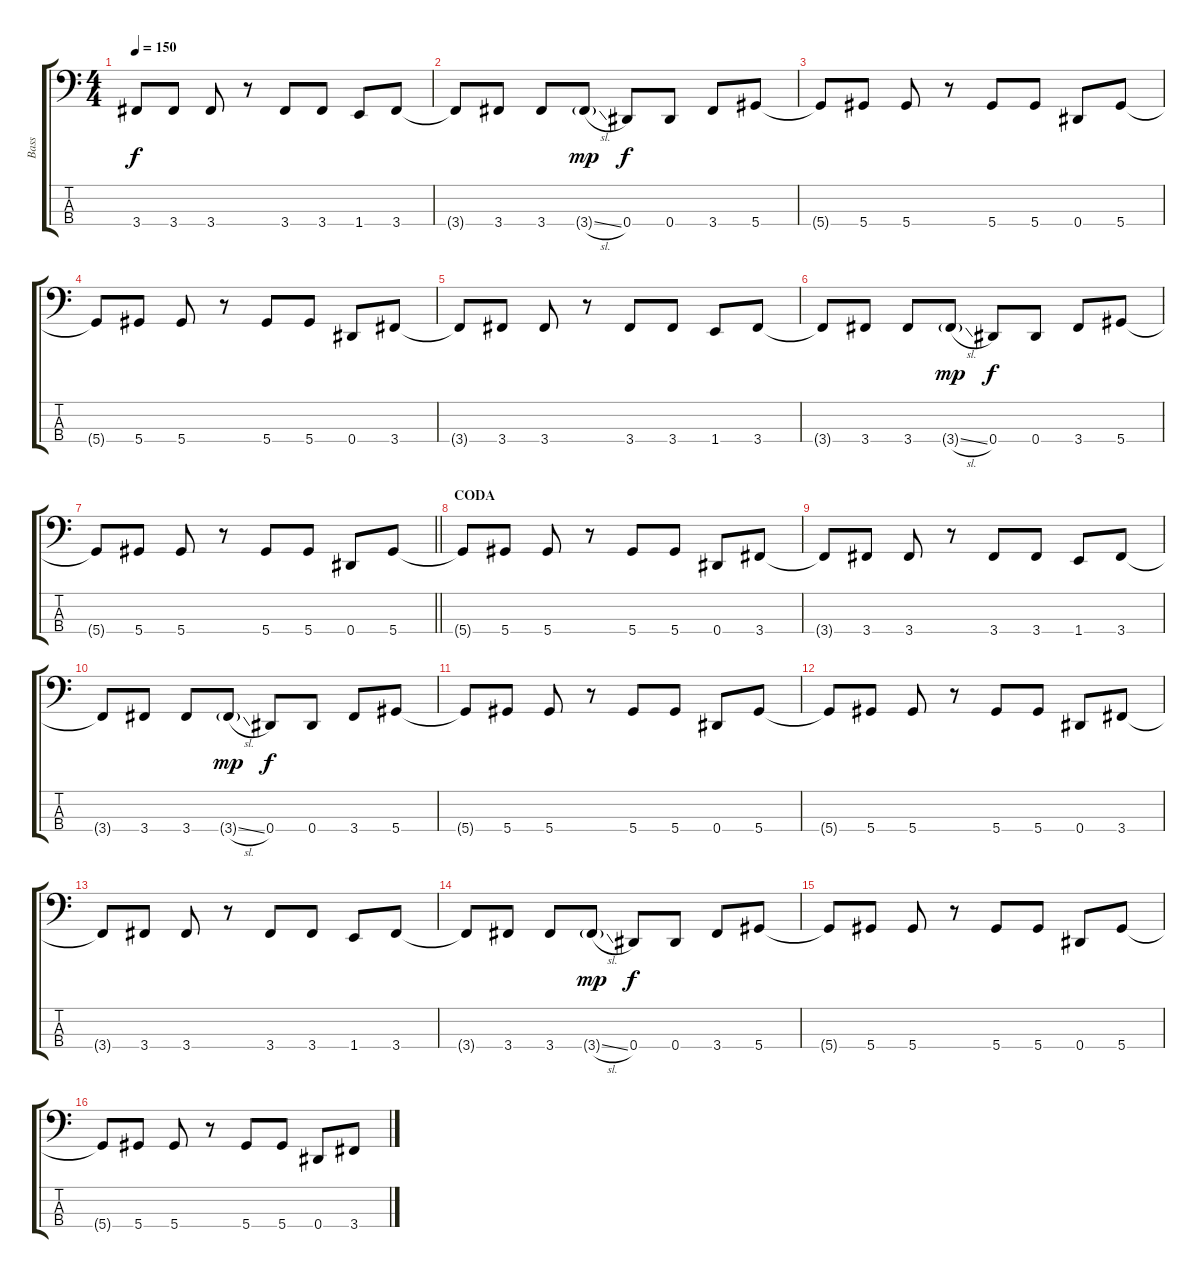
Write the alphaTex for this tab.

\track ("Bass" "Bass") {instrument electricbasspick}
\staff {score tabs}
\tuning (Gb2 Db2 Ab1 Eb1) {hide}
\ts (4 4)
\tempo 150
\clef f4
\ks c
3.4{t}.8{dy f} 3.4.8 3.4.8 r.8 3.4.8 3.4.8 1.4.8 3.4.8 |
3.4{t}.8 3.4.8 3.4.8 3.4{sl g}.8{dy mp} 0.4.8{dy f} 0.4.8 3.4.8 5.4.8 |
5.4{t}.8 5.4.8 5.4.8 r.8 5.4.8 5.4.8 0.4.8 5.4.8 |
5.4{t}.8 5.4.8 5.4.8 r.8 5.4.8 5.4.8 0.4.8 3.4.8 |
3.4{t}.8 3.4.8 3.4.8 r.8 3.4.8 3.4.8 1.4.8 3.4.8 |
3.4{t}.8 3.4.8 3.4.8 3.4{sl g}.8{dy mp} 0.4.8{dy f} 0.4.8 3.4.8 5.4.8 |
\barLineRight lightlight
5.4{t}.8 5.4.8 5.4.8 r.8 5.4.8 5.4.8 0.4.8 5.4.8 |
\section ("" "CODA")
5.4{t}.8 5.4.8 5.4.8 r.8 5.4.8 5.4.8 0.4.8 3.4.8 |
3.4{t}.8 3.4.8 3.4.8 r.8 3.4.8 3.4.8 1.4.8 3.4.8 |
3.4{t}.8 3.4.8 3.4.8 3.4{sl g}.8{dy mp} 0.4.8{dy f} 0.4.8 3.4.8 5.4.8 |
5.4{t}.8 5.4.8 5.4.8 r.8 5.4.8 5.4.8 0.4.8 5.4.8 |
5.4{t}.8 5.4.8 5.4.8 r.8 5.4.8 5.4.8 0.4.8 3.4.8 |
3.4{t}.8 3.4.8 3.4.8 r.8 3.4.8 3.4.8 1.4.8 3.4.8 |
3.4{t}.8 3.4.8 3.4.8 3.4{sl g}.8{dy mp} 0.4.8{dy f} 0.4.8 3.4.8 5.4.8 |
5.4{t}.8 5.4.8 5.4.8 r.8 5.4.8 5.4.8 0.4.8 5.4.8 |
5.4{t}.8 5.4.8 5.4.8 r.8 5.4.8 5.4.8 0.4.8 3.4.8
